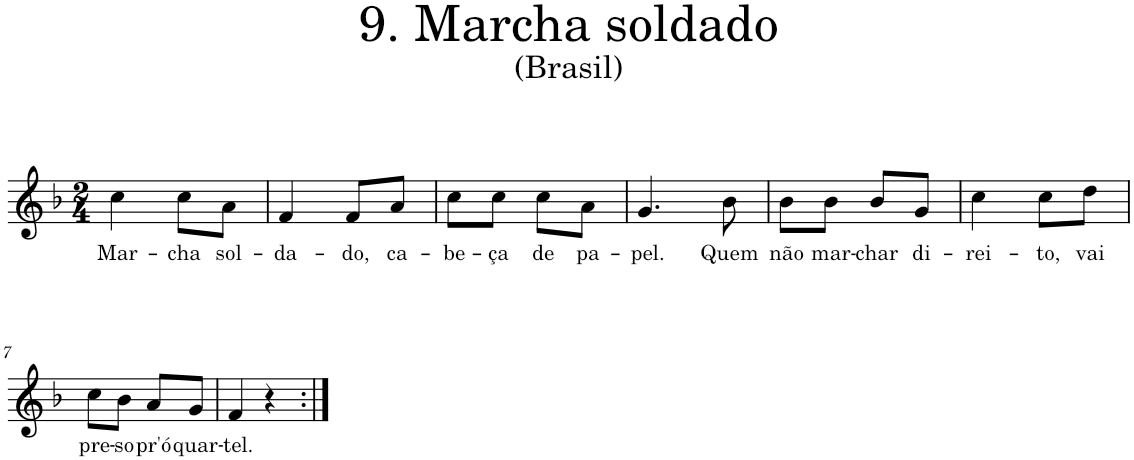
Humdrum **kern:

**kern	**text
*part1	*part1
*staff1	*staff1
*I"Piano	*
*I'Pno.	*
*clefG2	*
*k[b-]	*
*M2/4	*
=1	=1
!	!LO:LY:b
4cc\	Mar-
!	!LO:LY:b
8cc\L	-cha
!	!LO:LY:b
8a\J	sol-
=2	=2
!	!LO:LY:b
4f/	-da-
!	!LO:LY:b
8f/L	-do,
!	!LO:LY:b
8a/J	ca-
=3	=3
!	!LO:LY:b
8cc\L	-be-
!	!LO:LY:b
8cc\J	-ça
!	!LO:LY:b
8cc\L	de
!	!LO:LY:b
8a\J	pa-
=4	=4
!	!LO:LY:b
4.g/	-pel.
!	!LO:LY:b
8b-\	Quem
=5	=5
!	!LO:LY:b
8b-\L	não
!	!LO:LY:b
8b-\J	mar-
!	!LO:LY:b
8b-/L	-char
!	!LO:LY:b
8g/J	di-
=6	=6
!	!LO:LY:b
4cc\	-rei-
!	!LO:LY:b
8cc\L	-to,
!	!LO:LY:b
8dd\J	vai
!!LO:LB:g=z
=7	=7
!	!LO:LY:b
8cc\L	pre-
!	!LO:LY:b
8b-\J	-so
!	!LO:LY:b
8a/L	pr'ó
!	!LO:LY:b
8g/J	quar-
=8	=8
!	!LO:LY:b
4f/	-tel.
4r	.
=:|!	=:|!
*-	*-
